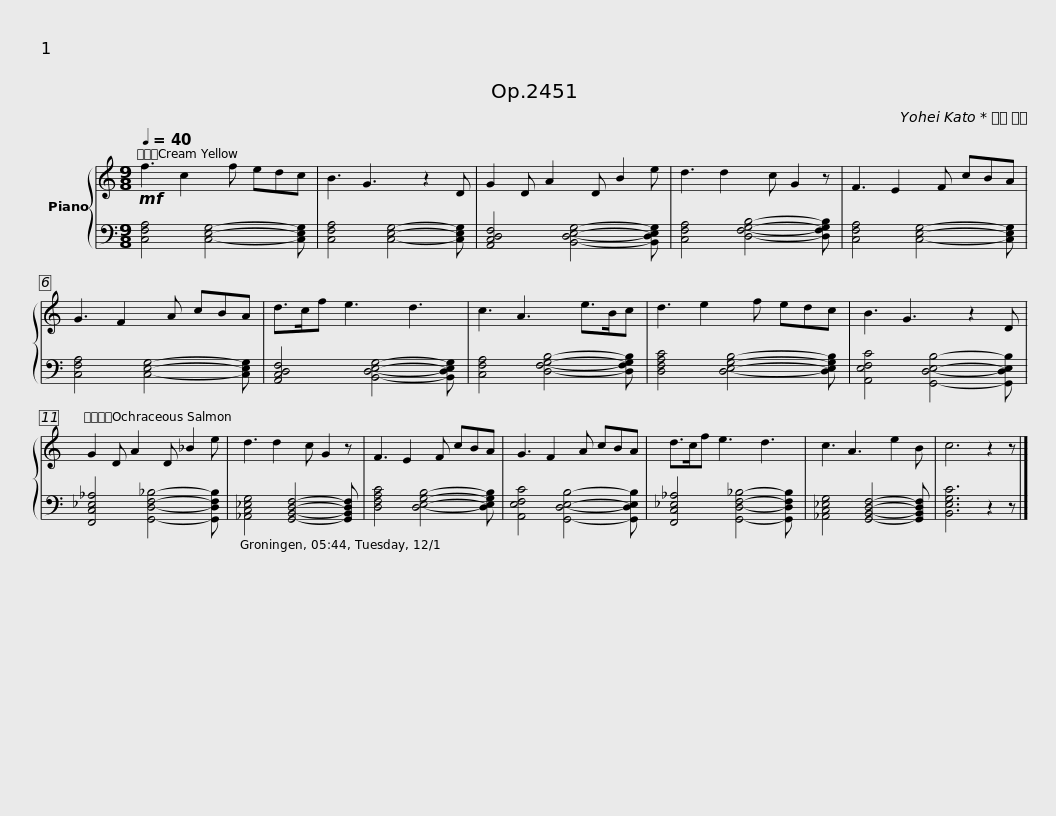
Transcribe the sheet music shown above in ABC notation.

X:1
%%score { 1 | 2 }
L:1/8
Q:1/4=40
M:9/8
I:linebreak $
K:C
V:1 treble
V:2 bass
V:1
!mf! f3 c2 f edc | B3 G3 z2 D | G2 D A2 D B2 e | d3 d2 c G2 z | F3 E2 F cBA | %5
 G3 F2 A cBA |$ d>cf e3 d3 | c3 A3 e>Bc | d3 e2 f edc | B3 G3 z2 D | %10
 G2 D A2 D _B2 e |$ d3 d2 c G2 z | F3 E2 F cBA | G3 F2 A cBA | d>cf e3 d3 | %15
 c3 A3 e2 B | c6 z2 z |] %17
V:2
 [C,F,A,]4 [C,E,G,]4- [C,E,G,] | [C,F,A,]4 [C,E,G,]4- [C,E,G,] | [A,,C,D,F,]4 [B,,D,E,G,]4- [B,,D,E,G,] | [C,F,A,]4 [D,F,G,B,]4- [D,F,G,B,] | [C,F,A,]4 [C,E,G,]4- [C,E,G,] | %5
 [C,F,A,]4 [C,E,G,]4- [C,E,G,] |$ [A,,C,D,F,]4 [B,,D,E,G,]4- [B,,D,E,G,] | [C,F,A,]4 [D,F,G,B,]4- [D,F,G,B,] | [D,F,A,C]4 [D,E,G,B,]4- [D,E,G,B,] | [A,,E,F,C]4 [G,,D,E,B,]4- [G,,D,E,B,] | %10
 [F,,C,_E,_A,]4 [G,,D,F,_B,]4- [G,,D,F,B,] |$ [_A,,C,_E,G,]4 [G,,B,,D,F,]4- [G,,B,,D,F,] | [D,F,A,C]4 [D,E,G,B,]4- [D,E,G,B,] | [A,,E,F,C]4 [G,,D,E,B,]4- [G,,D,E,B,] | [F,,C,_E,_A,]4 [G,,D,F,_B,]4- [G,,D,F,B,] | %15
 [_A,,C,_E,G,]4 [G,,B,,D,F,]4- [G,,B,,D,F,] | [B,,E,G,C]6 z2 z |] %17
